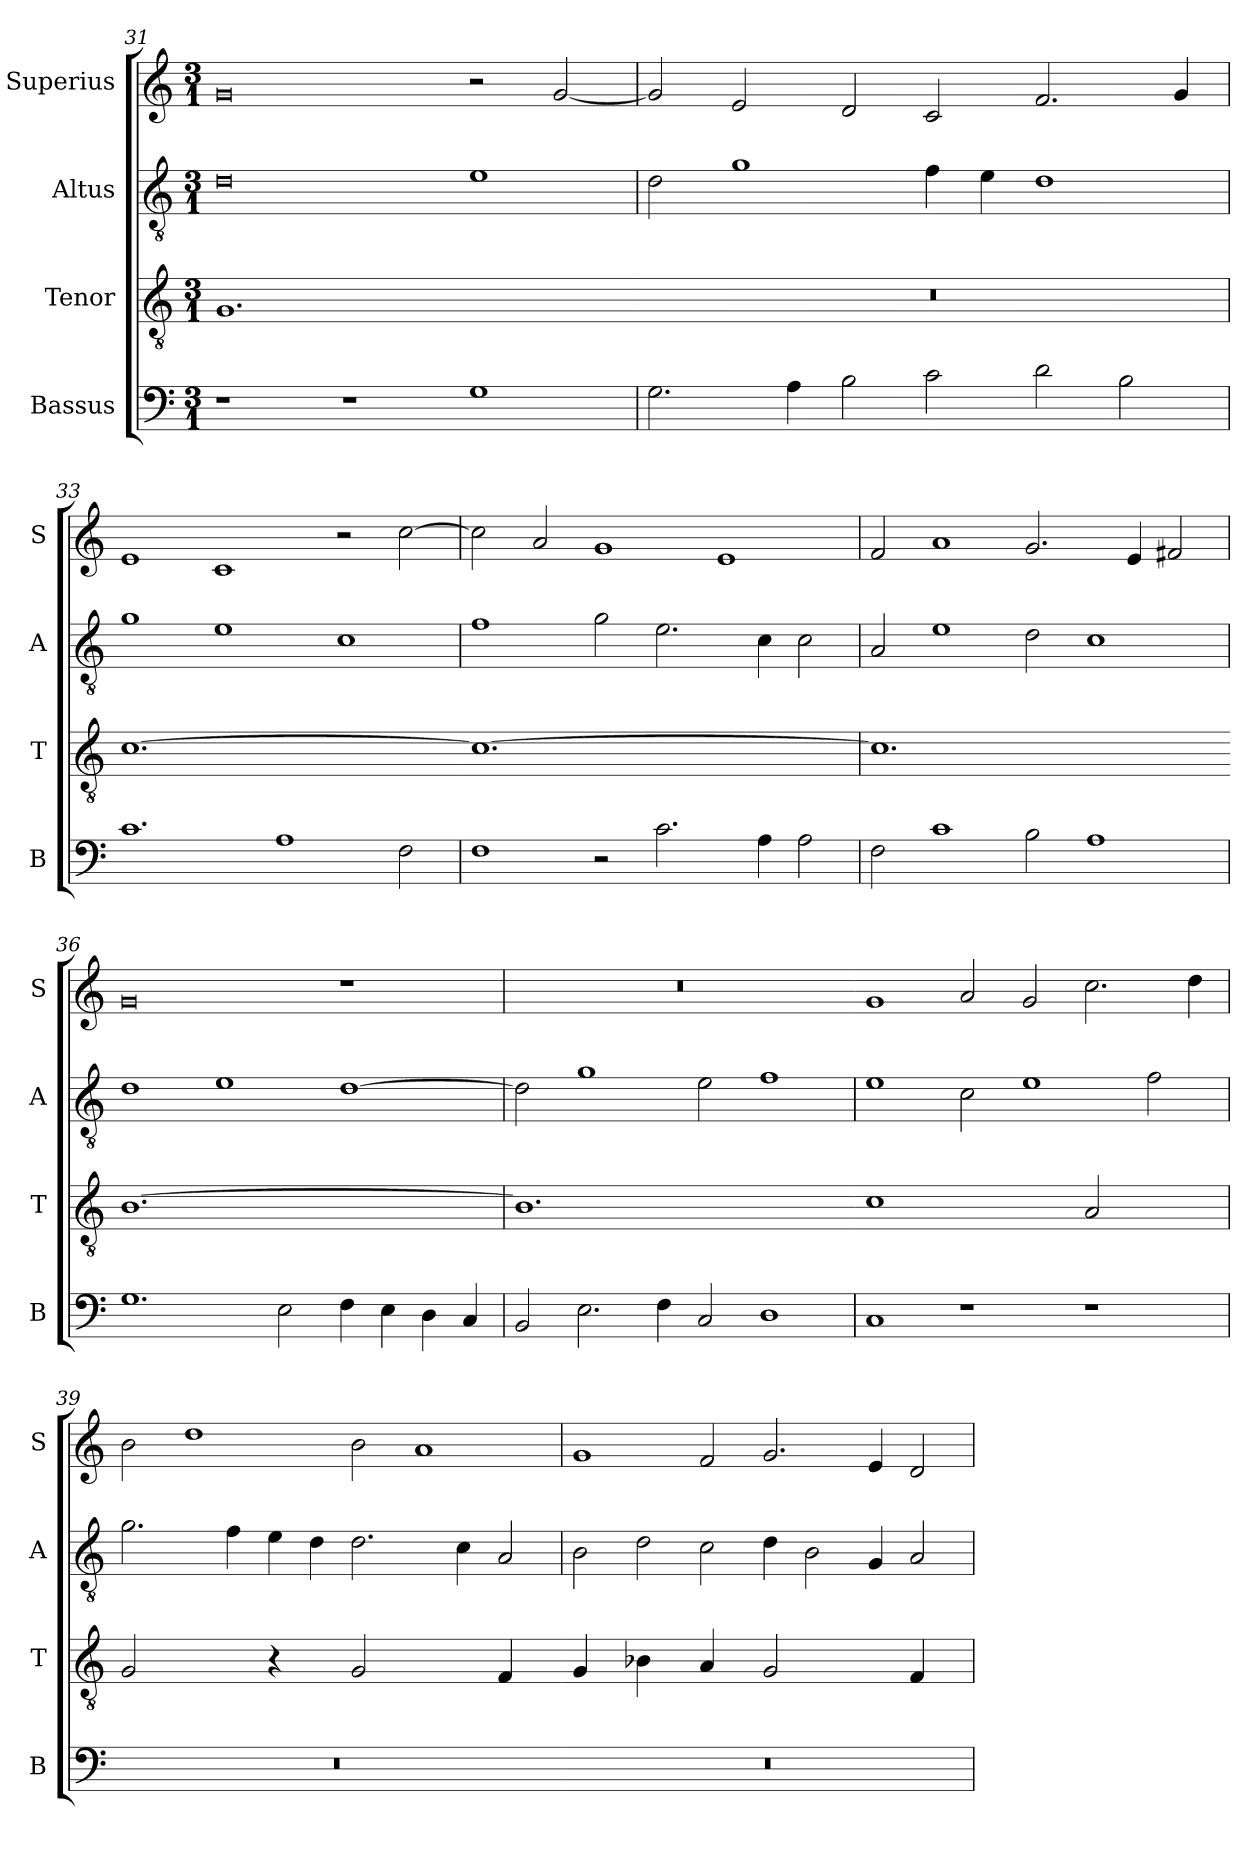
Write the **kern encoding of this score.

**kern	**kern	**kern	**kern
*part4	*part3	*part2	*part1
*staff4	*staff3	*staff2	*staff1
*I"Bassus	*I"Tenor	*I"Altus	*I"Superius
*I'B	*I'T	*I'A	*I'S
*clefF4	*clefGv2	*clefGv2	*clefG2
*k[]	*k[]	*k[]	*k[]
*M3/1	*M3/1	*M3/1	*M3/1
=31	=31	=31	=31
!	!LO:N:vis=1.	!	!
1r	0.G	0d	0g
1r	.	.	.
1G	.	1e	2r
.	.	.	[2g/
=32	=32-	=32	=32
!	!LO:N:vis=1.	!	!
2.G\	0.r	2d\	2g/]
.	.	1g	2e/
4A\	.	.	.
2B\	.	.	2d/
2c\	.	4f\	2c/
.	.	4e\	.
2d\	.	1d	2.f/
2B\	.	.	.
.	.	.	4g/
=33	=33	=33	=33
!	!LO:N:vis=1.	!	!
1.c	[0.c	1g	1e
.	.	1e	1c
1A	.	.	.
.	.	1c	2r
2F\	.	.	[2cc\
=34	=34-	=34	=34
!	!LO:N:vis=1.	!	!
1F	0.c_	1f	2cc\]
.	.	.	2a/
2r	.	2g\	1g
2.c\	.	2.e\	.
.	.	.	1e
4A\	.	4c\	.
2A\	.	2c\	.
=35	=35	=35	=35
!	!LO:N:vis=1.	!	!
2F\	0.c]	2A/	2f/
1c	.	1e	1a
2B\	.	2d\	2.g/
1A	.	1c	.
.	.	.	4e/
.	.	.	2f#X/
=36	=36-	=36	=36
!	!LO:N:vis=1.	!	!
1.G	[0.B	1d	0g
.	.	1e	.
2E\	.	.	.
4F\	.	[1d	1r
4E\	.	.	.
4D\	.	.	.
4C/	.	.	.
=37	=37	=37	=37
!	!LO:N:vis=1.	!	!
2BB/	0.B]	2d\]	0.r
2.E\	.	1g	.
4F\	.	.	.
2C/	.	2e\	.
1D	.	1f	.
=38	=38-	=38	=38
!	!LO:N:vis=1	!	!
1C	0c	1e	1g
1r	.	2c\	2a/
.	.	1e	2g/
!	!LO:N:vis=2	!	!
1r	1A	.	2.cc\
.	.	2f\	.
.	.	.	4dd\
=39	=39	=39	=39
!	!LO:N:vis=2	!	!
0.r	1G	2.g\	2b\
.	.	.	1dd
.	.	4f\	.
!	!LO:N:vis=4	!	!
.	2r	4e\	.
.	.	4d\	.
!	!LO:N:vis=2	!	!
.	1G	2.d\	2b\
.	.	.	1a
.	.	4c\	.
!	!LO:N:vis=4	!	!
.	2F/	2A/	.
=40	=40-	=40	=40
!	!LO:N:vis=4	!	!
0.r	2G/	2B\	1g
!	!LO:N:vis=4	!	!
.	2B-X\	2d\	.
!	!LO:N:vis=4	!	!
.	2A/	2c\	2f/
!	!LO:N:vis=2	!	!
.	1G	4d\	2.g/
.	.	2B\	.
.	.	4G/	4e/
!	!LO:N:vis=4	!	!
.	2F/	2A/	2d/
=	=	=	=
*-	*-	*-	*-
